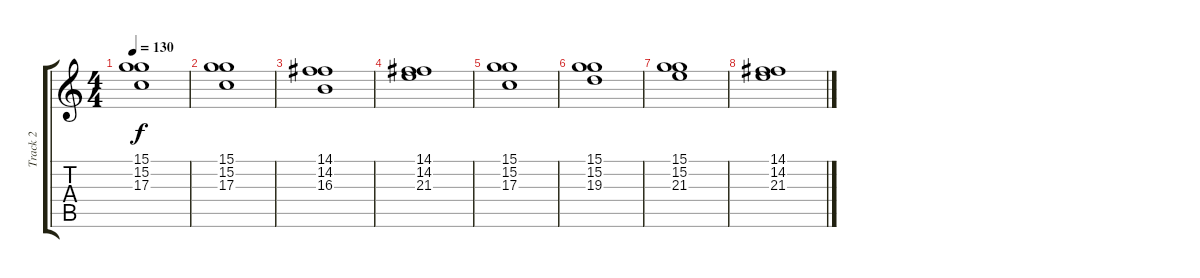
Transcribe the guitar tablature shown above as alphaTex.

\track ("Track 2" "Track 2") {instrument stringensemble2}
\staff {score tabs}
\tuning (E4 E4 G3 D3 A2 E2) {hide}
\ts (4 4)
\tempo 130
\clef g2
\ks c
(15.1 15.2 17.3).1{dy f} |
(15.1 15.2 17.3).1 |
(14.1 14.2 16.3).1 |
(14.1 14.2 21.3).1 |
(15.1 15.2 17.3).1 |
(15.1 15.2 19.3).1 |
(15.1 15.2 21.3).1 |
(14.1 14.2 21.3).1
